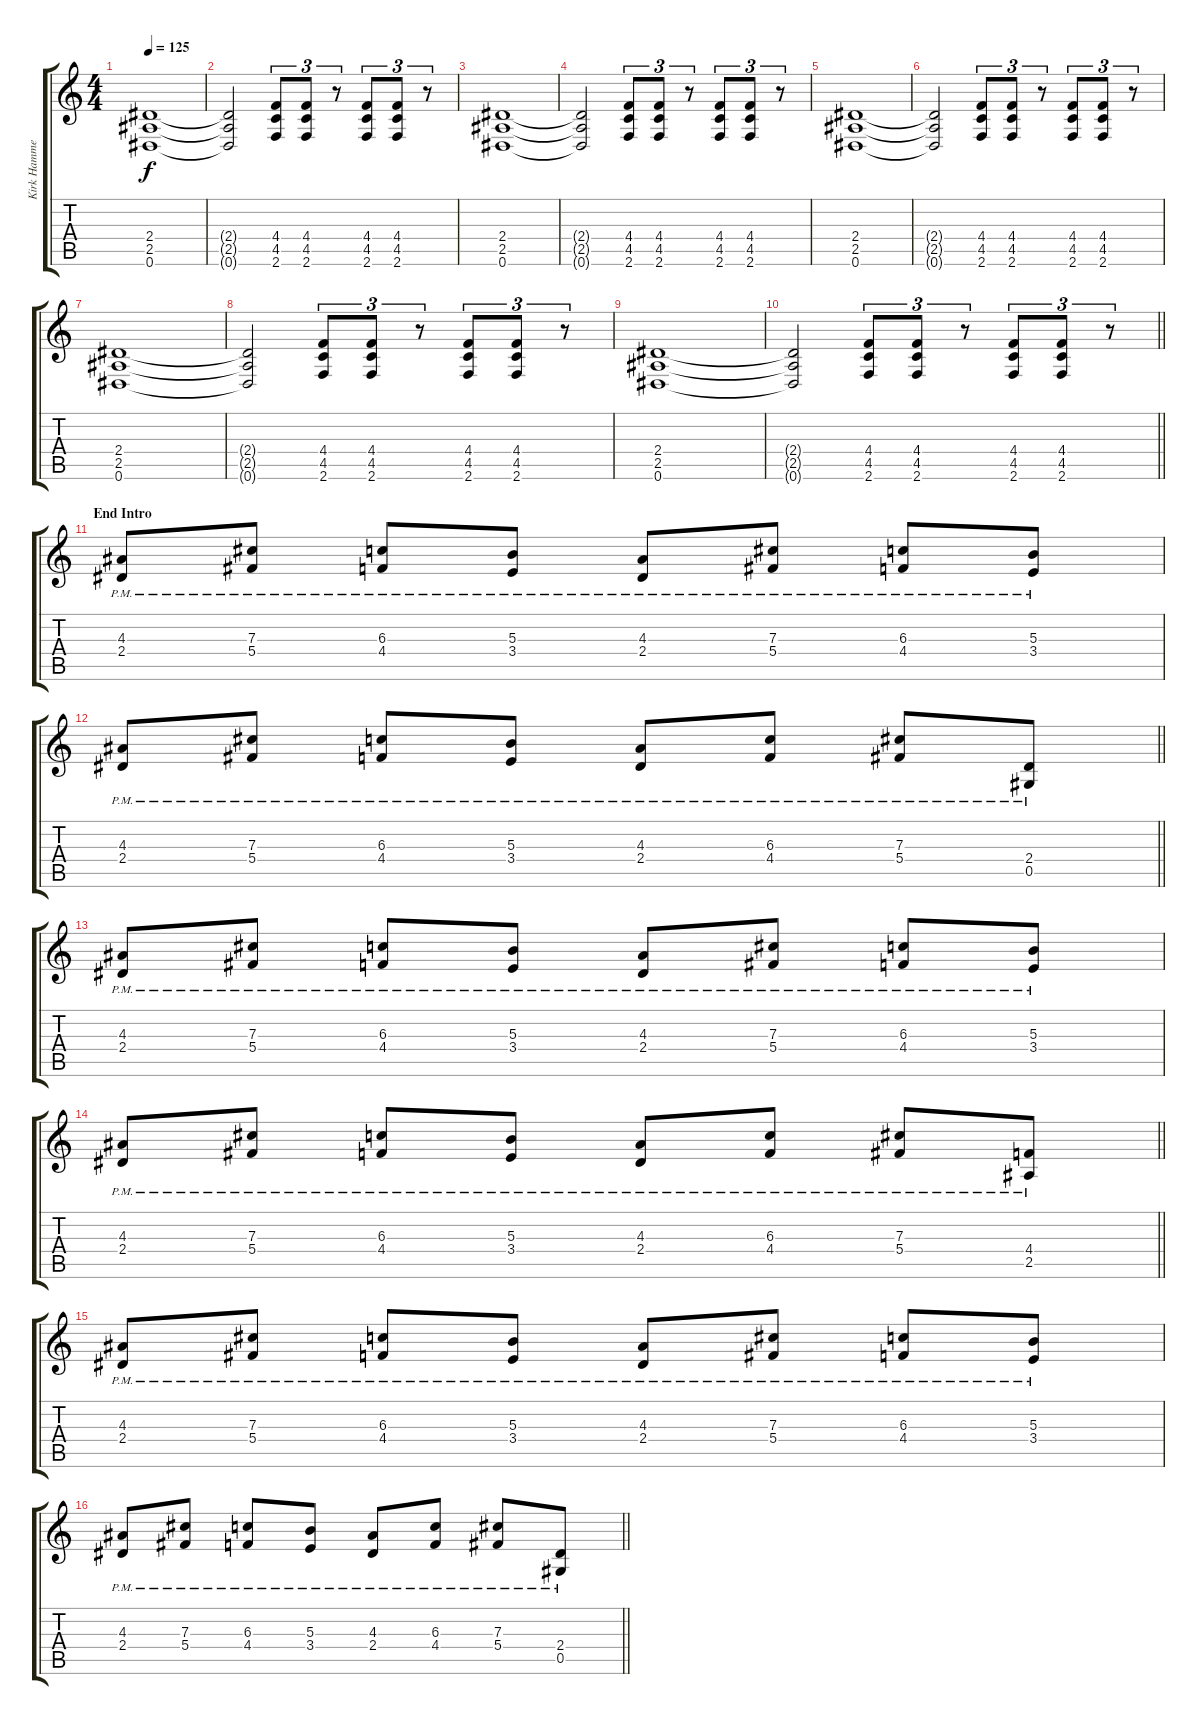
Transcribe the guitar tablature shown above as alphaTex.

\track ("Kirk Hammett (Guitar)" "Kirk Hamme") {mute instrument distortionguitar}
\staff {score tabs}
\tuning (Eb4 Bb3 Gb3 Db3 Ab2 Eb2) {hide}
\ts (4 4)
\tempo 125
\clef g2
\ks c
(2.4 2.5 0.6).1{dy f} |
(2.4{t} 2.5{t} 0.6{t}).2 (4.4 4.5 2.6).8{tu (3 2)} (4.4 4.5 2.6).8{tu (3 2)} r.8{tu (3 2)} (4.4 4.5 2.6).8{tu (3 2)} (4.4 4.5 2.6).8{tu (3 2)} r.8{tu (3 2)} |
(2.4 2.5 0.6).1 |
(2.4{t} 2.5{t} 0.6{t}).2 (4.4 4.5 2.6).8{tu (3 2)} (4.4 4.5 2.6).8{tu (3 2)} r.8{tu (3 2)} (4.4 4.5 2.6).8{tu (3 2)} (4.4 4.5 2.6).8{tu (3 2)} r.8{tu (3 2)} |
(2.4 2.5 0.6).1 |
(2.4{t} 2.5{t} 0.6{t}).2 (4.4 4.5 2.6).8{tu (3 2)} (4.4 4.5 2.6).8{tu (3 2)} r.8{tu (3 2)} (4.4 4.5 2.6).8{tu (3 2)} (4.4 4.5 2.6).8{tu (3 2)} r.8{tu (3 2)} |
(2.4 2.5 0.6).1 |
(2.4{t} 2.5{t} 0.6{t}).2 (4.4 4.5 2.6).8{tu (3 2)} (4.4 4.5 2.6).8{tu (3 2)} r.8{tu (3 2)} (4.4 4.5 2.6).8{tu (3 2)} (4.4 4.5 2.6).8{tu (3 2)} r.8{tu (3 2)} |
(2.4 2.5 0.6).1 |
\barLineRight lightlight
(2.4{t} 2.5{t} 0.6{t}).2 (4.4 4.5 2.6).8{tu (3 2)} (4.4 4.5 2.6).8{tu (3 2)} r.8{tu (3 2)} (4.4 4.5 2.6).8{tu (3 2)} (4.4 4.5 2.6).8{tu (3 2)} r.8{tu (3 2)} |
\section ("" "End Intro")
(4.3{pm} 2.4{pm}).8 (7.3{pm} 5.4{pm}).8 (6.3{pm} 4.4{pm}).8 (5.3{pm} 3.4{pm}).8 (4.3{pm} 2.4{pm}).8 (7.3{pm} 5.4{pm}).8 (6.3{pm} 4.4{pm}).8 (5.3{pm} 3.4{pm}).8 |
\barLineRight lightlight
(4.3{pm} 2.4{pm}).8 (7.3{pm} 5.4{pm}).8 (6.3{pm} 4.4{pm}).8 (5.3{pm} 3.4{pm}).8 (4.3{pm} 2.4{pm}).8 (6.3{pm} 4.4{pm}).8 (7.3{pm} 5.4{pm}).8 (2.4{pm} 0.5{pm}).8 |
(4.3{pm} 2.4{pm}).8 (7.3{pm} 5.4{pm}).8 (6.3{pm} 4.4{pm}).8 (5.3{pm} 3.4{pm}).8 (4.3{pm} 2.4{pm}).8 (7.3{pm} 5.4{pm}).8 (6.3{pm} 4.4{pm}).8 (5.3{pm} 3.4{pm}).8 |
\barLineRight lightlight
(4.3{pm} 2.4{pm}).8 (7.3{pm} 5.4{pm}).8 (6.3{pm} 4.4{pm}).8 (5.3{pm} 3.4{pm}).8 (4.3{pm} 2.4{pm}).8 (6.3{pm} 4.4{pm}).8 (7.3{pm} 5.4{pm}).8 (4.4{pm} 2.5{pm}).8 |
(4.3{pm} 2.4{pm}).8 (7.3{pm} 5.4{pm}).8 (6.3{pm} 4.4{pm}).8 (5.3{pm} 3.4{pm}).8 (4.3{pm} 2.4{pm}).8 (7.3{pm} 5.4{pm}).8 (6.3{pm} 4.4{pm}).8 (5.3{pm} 3.4{pm}).8 |
\barLineRight lightlight
(4.3{pm} 2.4{pm}).8 (7.3{pm} 5.4{pm}).8 (6.3{pm} 4.4{pm}).8 (5.3{pm} 3.4{pm}).8 (4.3{pm} 2.4{pm}).8 (6.3{pm} 4.4{pm}).8 (7.3{pm} 5.4{pm}).8 (2.4{pm} 0.5{pm}).8
